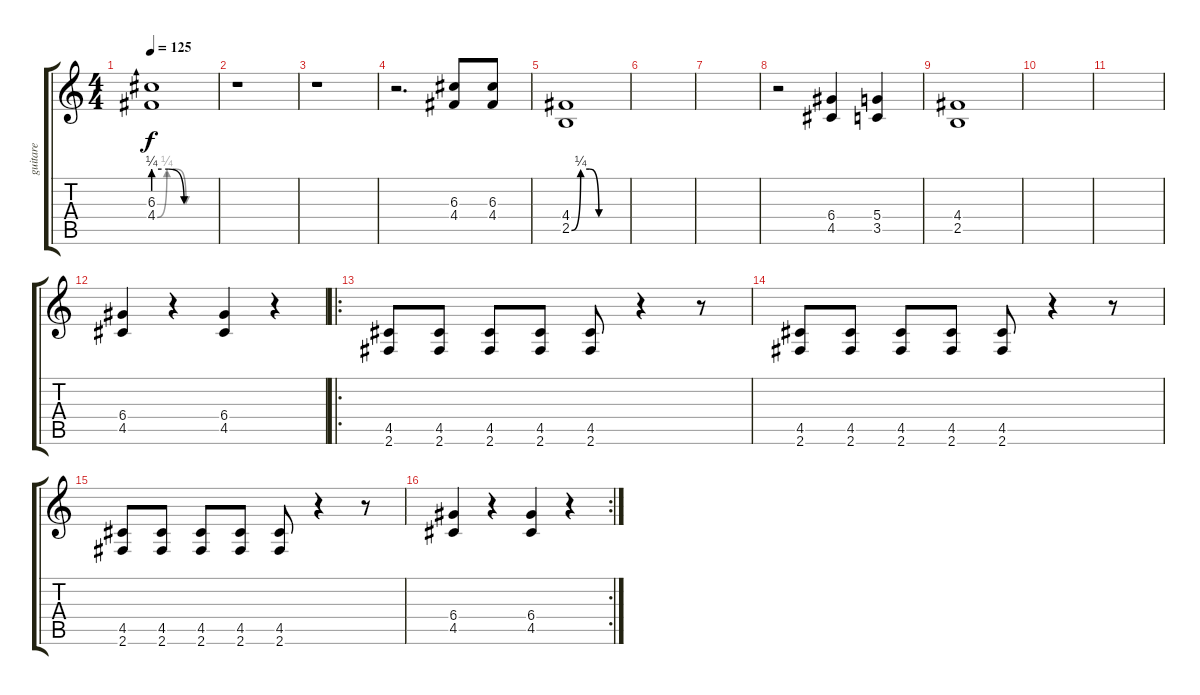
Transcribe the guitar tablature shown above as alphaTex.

\track ("guitare" "guitare") {instrument distortionguitar}
\staff {score tabs}
\tuning (E4 B3 G3 D3 A2 E2) {hide}
\ts (4 4)
\tempo 125
\clef g2
\ks c
(6.3{be (custom 0 1 15 1 30 0 60 0)} 4.4{be (custom 0 0 10 1 20 1 30 0 60 0)}).1{dy f} |
r.1 |
r.1 |
r.2{d} (6.3 4.4).8 (6.3 4.4).8 |
(4.4 2.5{be (custom 0 0 10 1 20 1 30 0 60 0)}).1 |
|
|
r.2 (6.4 4.5).4 (5.4 3.5).4 |
(4.4 2.5).1 |
|
|
(6.4 4.5).4 r.4 (6.4 4.5).4 r.4 |
\ro
(4.5 2.6).8 (4.5 2.6).8 (4.5 2.6).8 (4.5 2.6).8 (4.5 2.6).8 r.4 r.8 |
(4.5 2.6).8 (4.5 2.6).8 (4.5 2.6).8 (4.5 2.6).8 (4.5 2.6).8 r.4 r.8 |
(4.5 2.6).8 (4.5 2.6).8 (4.5 2.6).8 (4.5 2.6).8 (4.5 2.6).8 r.4 r.8 |
\rc 2
(6.4 4.5).4 r.4 (6.4 4.5).4 r.4
